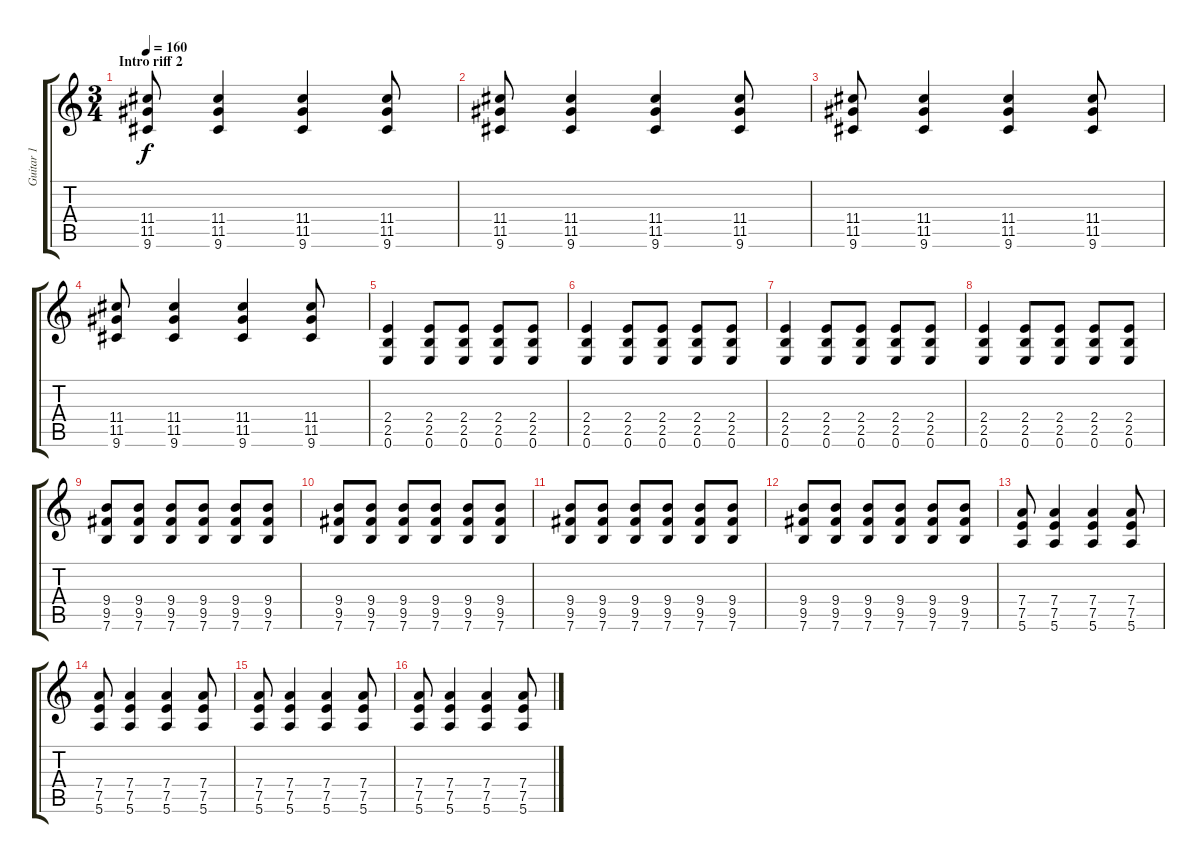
\track ("Guitar 1" "Guitar 1") {instrument distortionguitar}
\staff {score tabs}
\tuning (E4 B3 G3 D3 A2 E2) {hide}
\ts (3 4)
\section ("" "Intro riff 2")
\tempo 160
\clef g2
\ks c
(11.4 11.5 9.6).8{dy f volume 10 balance 5 instrument distortionguitar} (11.4 11.5 9.6).4 (11.4 11.5 9.6).4 (11.4 11.5 9.6).8 |
(11.4 11.5 9.6).8 (11.4 11.5 9.6).4 (11.4 11.5 9.6).4 (11.4 11.5 9.6).8 |
(11.4 11.5 9.6).8 (11.4 11.5 9.6).4 (11.4 11.5 9.6).4 (11.4 11.5 9.6).8 |
(11.4 11.5 9.6).8 (11.4 11.5 9.6).4 (11.4 11.5 9.6).4 (11.4 11.5 9.6).8 |
(2.4 2.5 0.6).4 (2.4 2.5 0.6).8 (2.4 2.5 0.6).8 (2.4 2.5 0.6).8 (2.4 2.5 0.6).8 |
(2.4 2.5 0.6).4 (2.4 2.5 0.6).8 (2.4 2.5 0.6).8 (2.4 2.5 0.6).8 (2.4 2.5 0.6).8 |
(2.4 2.5 0.6).4 (2.4 2.5 0.6).8 (2.4 2.5 0.6).8 (2.4 2.5 0.6).8 (2.4 2.5 0.6).8 |
(2.4 2.5 0.6).4 (2.4 2.5 0.6).8 (2.4 2.5 0.6).8 (2.4 2.5 0.6).8 (2.4 2.5 0.6).8 |
(9.4 9.5 7.6).8 (9.4 9.5 7.6).8 (9.4 9.5 7.6).8 (9.4 9.5 7.6).8 (9.4 9.5 7.6).8 (9.4 9.5 7.6).8 |
(9.4 9.5 7.6).8 (9.4 9.5 7.6).8 (9.4 9.5 7.6).8 (9.4 9.5 7.6).8 (9.4 9.5 7.6).8 (9.4 9.5 7.6).8 |
(9.4 9.5 7.6).8 (9.4 9.5 7.6).8 (9.4 9.5 7.6).8 (9.4 9.5 7.6).8 (9.4 9.5 7.6).8 (9.4 9.5 7.6).8 |
(9.4 9.5 7.6).8 (9.4 9.5 7.6).8 (9.4 9.5 7.6).8 (9.4 9.5 7.6).8 (9.4 9.5 7.6).8 (9.4 9.5 7.6).8 |
(7.4 7.5 5.6).8 (7.4 7.5 5.6).4 (7.4 7.5 5.6).4 (7.4 7.5 5.6).8 |
(7.4 7.5 5.6).8 (7.4 7.5 5.6).4 (7.4 7.5 5.6).4 (7.4 7.5 5.6).8 |
(7.4 7.5 5.6).8 (7.4 7.5 5.6).4 (7.4 7.5 5.6).4 (7.4 7.5 5.6).8 |
(7.4 7.5 5.6).8 (7.4 7.5 5.6).4 (7.4 7.5 5.6).4 (7.4 7.5 5.6).8
